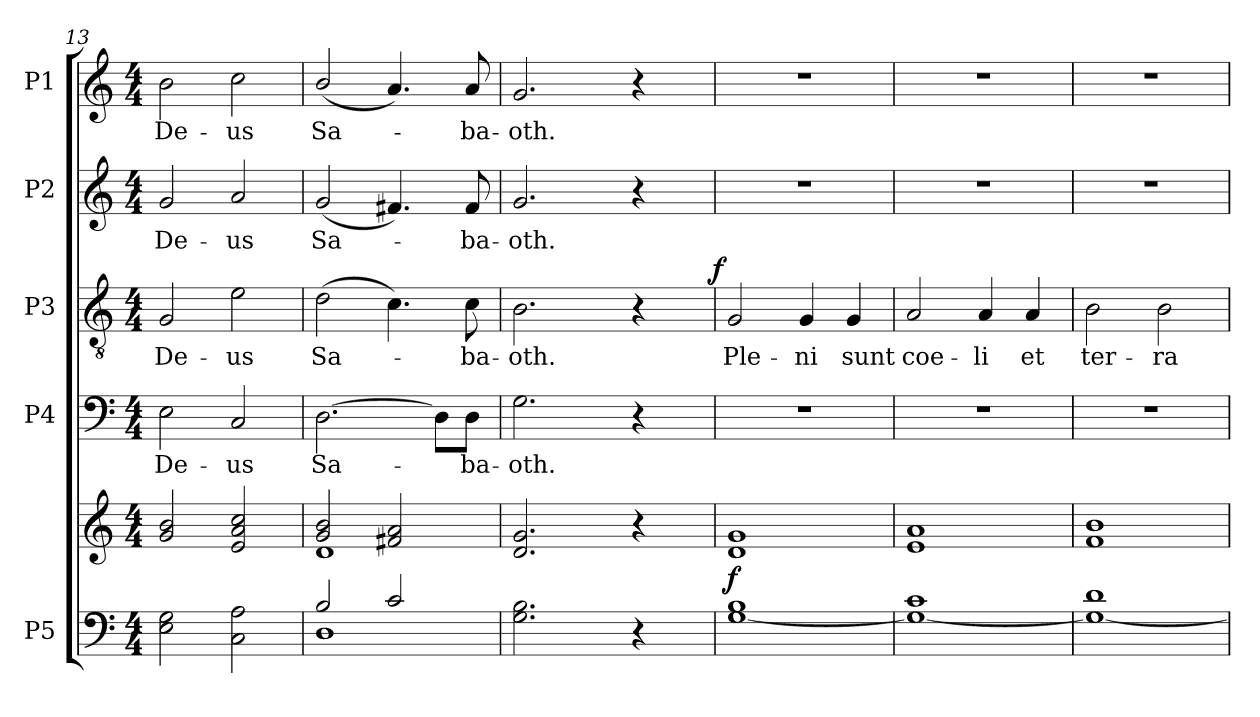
**kern	**kern	**dynam	**kern	**text	**kern	**text	**dynam	**kern	**text	**kern	**text
*part5	*part5	*part5	*part4	*part4	*part3	*part3	*part3	*part2	*part2	*part1	*part1
*staff6	*staff5	*staff5/6	*staff4	*staff4	*staff3	*staff3	*staff3	*staff2	*staff2	*staff1	*staff1
*I"P5	*	*	*I"P4	*	*I"P3	*	*	*I"P2	*	*I"P1	*
!!LO:PB:g=z
*clefF4	*clefG2	*	*clefF4	*	*clefGv2	*	*	*clefG2	*	*clefG2	*
*	*	*	*	*	*ITrd7c12	*	*	*	*	*	*
*k[]	*k[]	*	*k[]	*	*k[]	*	*	*k[]	*	*k[]	*
*C:	*C:	*	*C:	*	*C:	*	*	*C:	*	*C:	*
*M4/4	*M4/4	*	*M4/4	*	*M4/4	*	*	*M4/4	*	*M4/4	*
=13	=13	=13	=13	=13	=13	=13	=13	=13	=13	=13	=13
!	!	!	!	!LO:LY:b:color=#000000	!	!	!	!	!	!	!
!	!	!	!	!	!	!LO:LY:b:color=#000000	!	!	!	!	!
!	!	!	!	!	!	!	!	!	!LO:LY:b:color=#000000	!	!
!	!	!	!	!	!	!	!	!	!	!	!LO:LY:b:color=#000000
2Ei\ 2Gi	2gi/ 2bi	.	2Ei\	De-	2GGi/	De-	.	2gi/	De-	2bi\	De-
!	!	!	!	!LO:LY:b:color=#000000	!	!	!	!	!	!	!
!	!	!	!	!	!	!LO:LY:b:color=#000000	!	!	!	!	!
!	!	!	!	!	!	!	!	!	!LO:LY:b:color=#000000	!	!
!	!	!	!	!	!	!	!	!	!	!	!LO:LY:b:color=#000000
2Ci\ 2Ai	2ei/ 2ai 2cci	.	2Ci/	-us	2Ei\	-us	.	2ai/	-us	2cci\	-us
=14	=14	=14	=14	=14	=14	=14	=14	=14	=14	=14	=14
*^	*^	*	*	*	*	*	*	*	*	*	*
!	!	!	!	!	!	!LO:LY:b:color=#000000	!	!	!	!	!	!	!
!	!	!	!	!	!	!	!	!LO:LY:b:color=#000000	!	!	!	!	!
!	!	!	!	!	!	!	!	!	!	!	!LO:LY:b:color=#000000	!	!
!	!	!	!	!	!	!	!	!	!	!	!	!	!LO:LY:b:color=#000000
2Bi/	1Di	2gi/ 2bi	1di	.	[2.Di\	Sa-	(2Di\	Sa-	.	(2gi/	Sa-	(2bi/	Sa-
2ci/	.	2f#Xi/ 2ai	.	.	.	.	4.Ci\)	.	.	4.f#Xi/)	.	4.ai/)	.
.	.	.	.	.	8Di\L]	.	.	.	.	.	.	.	.
!	!	!	!	!	!	!LO:LY:b:color=#000000	!	!	!	!	!	!	!
!	!	!	!	!	!	!	!	!LO:LY:b:color=#000000	!	!	!	!	!
!	!	!	!	!	!	!	!	!	!	!	!LO:LY:b:color=#000000	!	!
!	!	!	!	!	!	!	!	!	!	!	!	!	!LO:LY:b:color=#000000
.	.	.	.	.	8Di\J	-ba-	8Ci\	-ba-	.	8f#i/	-ba-	8ai/	-ba-
*v	*v	*	*	*	*	*	*	*	*	*	*	*	*
*	*v	*v	*	*	*	*	*	*	*	*	*	*
=15	=15	=15	=15	=15	=15	=15	=15	=15	=15	=15	=15
!	!	!	!	!LO:LY:b:color=#000000	!	!	!	!	!	!	!
!	!	!	!	!	!	!LO:LY:b:color=#000000	!	!	!	!	!
!	!	!	!	!	!	!	!	!	!LO:LY:b:color=#000000	!	!
!	!	!	!	!	!	!	!	!	!	!	!LO:LY:b:color=#000000
*	*	*	*	*	*^	*	*	*	*	*	*
2.Gi\ 2.Bi	2.di/ 2.gi	.	2.Gi\	-oth.	2.BBi\	2ryy	-oth.	.	2.gi/	-oth.	2.gi/	-oth.
.	.	.	.	.	.	4ryy	.	.	.	.	.	.
4r	4r	.	4r	.	4r	8ryy	.	.	4r	.	4r	.
.	.	.	.	.	.	16ryy	.	.	.	.	.	.
.	.	.	.	.	.	32ryy	.	.	.	.	.	.
.	.	.	.	.	.	64ryy	.	.	.	.	.	.
.	.	.	.	.	.	128...ryy	.	.	.	.	.	.
.	.	.	.	.	.	1024ryy	.	f	.	.	.	.
*	*	*	*	*	*v	*v	*	*	*	*	*	*
=16	=16	=16	=16	=16	=16	=16	=16	=16	=16	=16	=16
*	*	*	*	*	*^	*	*	*	*	*	*
!	!	!	!	!	!	!	!LO:LY:b:color=#000000	!	!	!	!	!
*	*	*	*	*	*v	*v	*	*	*	*	*	*
[1Gi 1Bi	1di 1gi	f	1r	.	2GGi/	Ple-	.	1r	.	1r	.
!	!	!	!	!	!	!LO:LY:b:color=#000000	!	!	!	!	!
.	.	.	.	.	4GGi/	-ni	.	.	.	.	.
!	!	!	!	!	!	!LO:LY:b:color=#000000	!	!	!	!	!
.	.	.	.	.	4GGi/	sunt	.	.	.	.	.
=17	=17	=17	=17	=17	=17	=17	=17	=17	=17	=17	=17
!	!	!	!	!	!	!LO:LY:b:color=#000000	!	!	!	!	!
1Gi_ 1ci	1ei 1ai	.	1r	.	2AAi/	coe-	.	1r	.	1r	.
!	!	!	!	!	!	!LO:LY:b:color=#000000	!	!	!	!	!
.	.	.	.	.	4AAi/	-li	.	.	.	.	.
!	!	!	!	!	!	!LO:LY:b:color=#000000	!	!	!	!	!
.	.	.	.	.	4AAi/	et	.	.	.	.	.
=18	=18	=18	=18	=18	=18	=18	=18	=18	=18	=18	=18
!	!	!	!	!	!	!LO:LY:b:color=#000000	!	!	!	!	!
1Gi_ 1di	1fi 1bi	.	1r	.	2BBi\	ter-	.	1r	.	1r	.
!	!	!	!	!	!	!LO:LY:b:color=#000000	!	!	!	!	!
.	.	.	.	.	2BBi\	-ra	.	.	.	.	.
=	=	=	=	=	=	=	=	=	=	=	=
*-	*-	*-	*-	*-	*-	*-	*-	*-	*-	*-	*-
